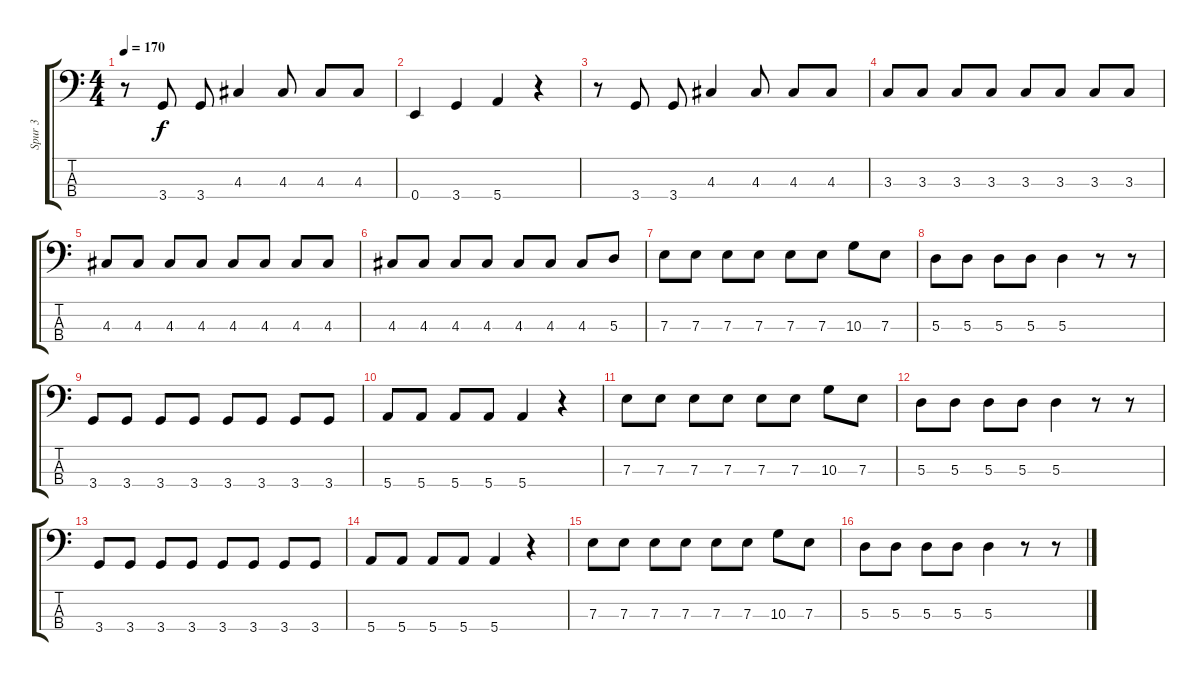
\track ("Spur 3" "Spur 3") {instrument electricbasspick}
\staff {score tabs}
\tuning (G2 D2 A1 E1) {hide}
\ts (4 4)
\tempo 170
\clef f4
\ks c
r.8{dy f} 3.4.8 3.4.8 4.3.4 4.3.8 4.3.8 4.3.8 |
0.4.4 3.4.4 5.4.4 r.4 |
r.8 3.4.8 3.4.8 4.3.4 4.3.8 4.3.8 4.3.8 |
3.3.8 3.3.8 3.3.8 3.3.8 3.3.8 3.3.8 3.3.8 3.3.8 |
4.3.8 4.3.8 4.3.8 4.3.8 4.3.8 4.3.8 4.3.8 4.3.8 |
4.3.8 4.3.8 4.3.8 4.3.8 4.3.8 4.3.8 4.3.8 5.3.8 |
7.3.8 7.3.8 7.3.8 7.3.8 7.3.8 7.3.8 10.3.8 7.3.8 |
5.3.8 5.3.8 5.3.8 5.3.8 5.3.4 r.8 r.8 |
3.4.8 3.4.8 3.4.8 3.4.8 3.4.8 3.4.8 3.4.8 3.4.8 |
5.4.8 5.4.8 5.4.8 5.4.8 5.4.4 r.4 |
7.3.8 7.3.8 7.3.8 7.3.8 7.3.8 7.3.8 10.3.8 7.3.8 |
5.3.8 5.3.8 5.3.8 5.3.8 5.3.4 r.8 r.8 |
3.4.8 3.4.8 3.4.8 3.4.8 3.4.8 3.4.8 3.4.8 3.4.8 |
5.4.8 5.4.8 5.4.8 5.4.8 5.4.4 r.4 |
7.3.8 7.3.8 7.3.8 7.3.8 7.3.8 7.3.8 10.3.8 7.3.8 |
5.3.8 5.3.8 5.3.8 5.3.8 5.3.4 r.8 r.8
